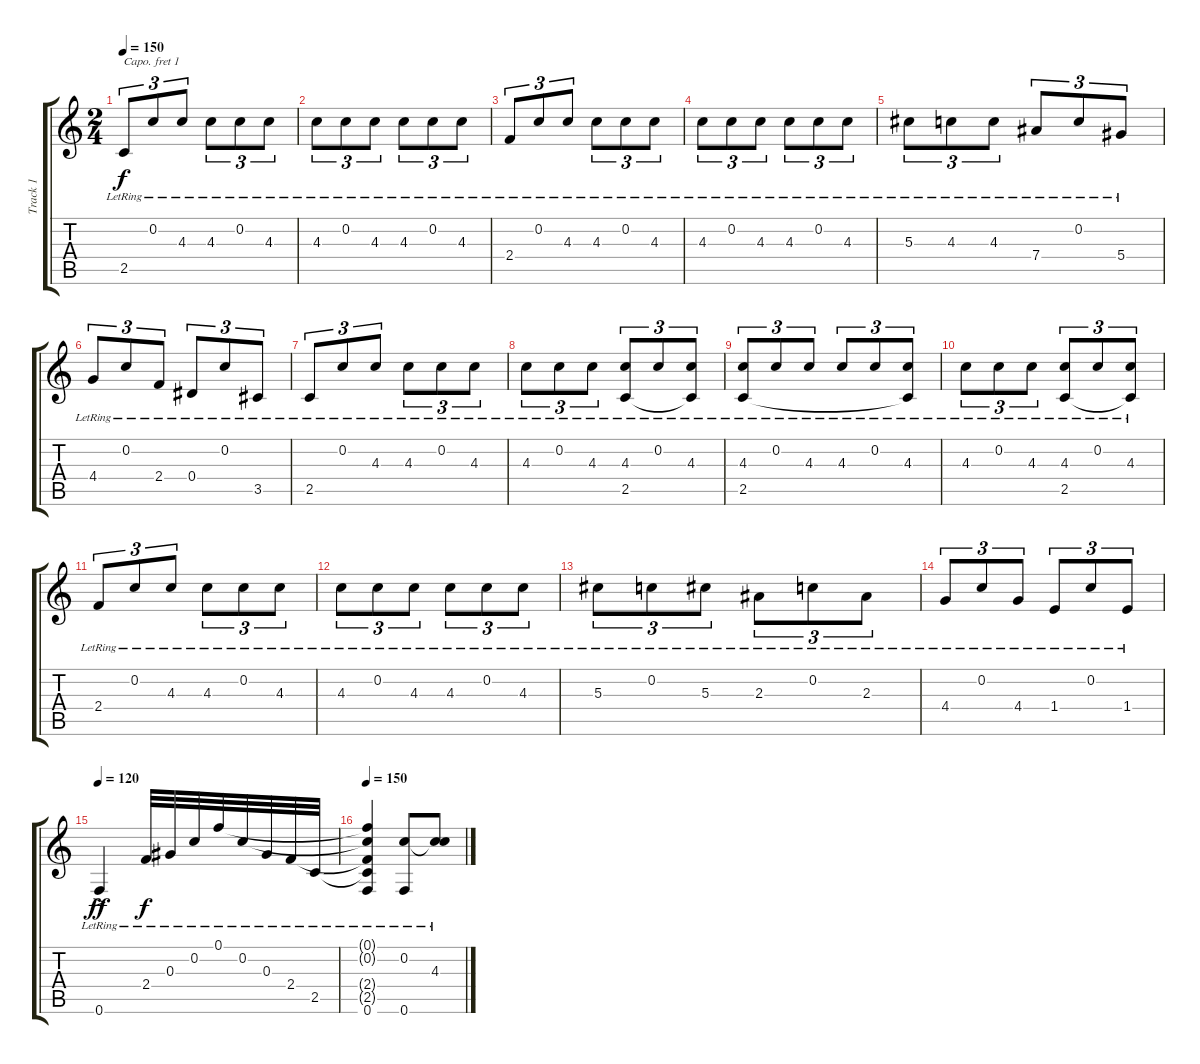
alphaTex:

\track ("Track 1" "Track 1") {instrument acousticguitarnylon}
\staff {score tabs}
\capo 1
\tuning (E4 B3 G3 D3 A2 E2) {hide}
\ts (2 4)
\tempo 150
\clef g2
\ks c
2.5{lr}.8{tu (3 2) dy f} 0.2{lr}.8{tu (3 2)} 4.3{lr}.8{tu (3 2)} 4.3{lr}.8{tu (3 2)} 0.2{lr}.8{tu (3 2)} 4.3{lr}.8{tu (3 2)} |
4.3{lr}.8{tu (3 2)} 0.2{lr}.8{tu (3 2)} 4.3{lr}.8{tu (3 2)} 4.3{lr}.8{tu (3 2)} 0.2{lr}.8{tu (3 2)} 4.3{lr}.8{tu (3 2)} |
2.4{lr}.8{tu (3 2)} 0.2{lr}.8{tu (3 2)} 4.3{lr}.8{tu (3 2)} 4.3{lr}.8{tu (3 2)} 0.2{lr}.8{tu (3 2)} 4.3{lr}.8{tu (3 2)} |
4.3{lr}.8{tu (3 2)} 0.2{lr}.8{tu (3 2)} 4.3{lr}.8{tu (3 2)} 4.3{lr}.8{tu (3 2)} 0.2{lr}.8{tu (3 2)} 4.3{lr}.8{tu (3 2)} |
5.3{lr}.8{tu (3 2)} 4.3{lr}.8{tu (3 2)} 4.3{lr}.8{tu (3 2)} 7.4{lr}.8{tu (3 2)} 0.2{lr}.8{tu (3 2)} 5.4{lr}.8{tu (3 2)} |
4.4{lr}.8{tu (3 2)} 0.2{lr}.8{tu (3 2)} 2.4{lr}.8{tu (3 2)} 0.4{lr}.8{tu (3 2)} 0.2{lr}.8{tu (3 2)} 3.5{lr}.8{tu (3 2)} |
2.5{lr}.8{tu (3 2)} 0.2{lr}.8{tu (3 2)} 4.3{lr}.8{tu (3 2)} 4.3{lr}.8{tu (3 2)} 0.2{lr}.8{tu (3 2)} 4.3{lr}.8{tu (3 2)} |
4.3{lr}.8{tu (3 2)} 0.2{lr}.8{tu (3 2)} 4.3{lr}.8{tu (3 2)} (4.3{lr} 2.5{lr}).8{tu (3 2)} 0.2{lr}.8{tu (3 2)} (4.3{lr} 2.5{t}).8{tu (3 2)} |
(4.3{lr} 2.5{lr}).8{tu (3 2)} 0.2{lr}.8{tu (3 2)} 4.3{lr}.8{tu (3 2)} 4.3{lr}.8{tu (3 2)} 0.2{lr}.8{tu (3 2)} (4.3{lr} 2.5{t}).8{tu (3 2)} |
4.3{lr}.8{tu (3 2)} 0.2{lr}.8{tu (3 2)} 4.3{lr}.8{tu (3 2)} (4.3{lr} 2.5{lr}).8{tu (3 2)} 0.2{lr}.8{tu (3 2)} (4.3{lr} 2.5{t}).8{tu (3 2)} |
2.4{lr}.8{tu (3 2)} 0.2{lr}.8{tu (3 2)} 4.3{lr}.8{tu (3 2)} 4.3{lr}.8{tu (3 2)} 0.2{lr}.8{tu (3 2)} 4.3{lr}.8{tu (3 2)} |
4.3{lr}.8{tu (3 2)} 0.2{lr}.8{tu (3 2)} 4.3{lr}.8{tu (3 2)} 4.3{lr}.8{tu (3 2)} 0.2{lr}.8{tu (3 2)} 4.3{lr}.8{tu (3 2)} |
5.3{lr}.8{tu (3 2)} 0.2{lr}.8{tu (3 2)} 5.3{lr}.8{tu (3 2)} 2.3{lr}.8{tu (3 2)} 0.2{lr}.8{tu (3 2)} 2.3{lr}.8{tu (3 2)} |
4.4{lr}.8{tu (3 2)} 0.2{lr}.8{tu (3 2)} 4.4{lr}.8{tu (3 2)} 1.4{lr}.8{tu (3 2)} 0.2{lr}.8{tu (3 2)} 1.4{lr}.8{tu (3 2)} |
\tempo 120
0.6{ac lr}.4{dy ff} 2.4{lr}.32{dy f} 0.3{lr}.32 0.2{lr}.32 0.1{lr}.32 0.2{lr}.32 0.3{lr}.32 2.4{lr}.32 2.5{lr}.32 |
\tempo 150
(0.1{t} 0.2{t} 2.4{t} 2.5{t} 0.6{lr}).4 (0.2{lr} 0.6{lr}).8 (0.2{t} 4.3{lr}).8
